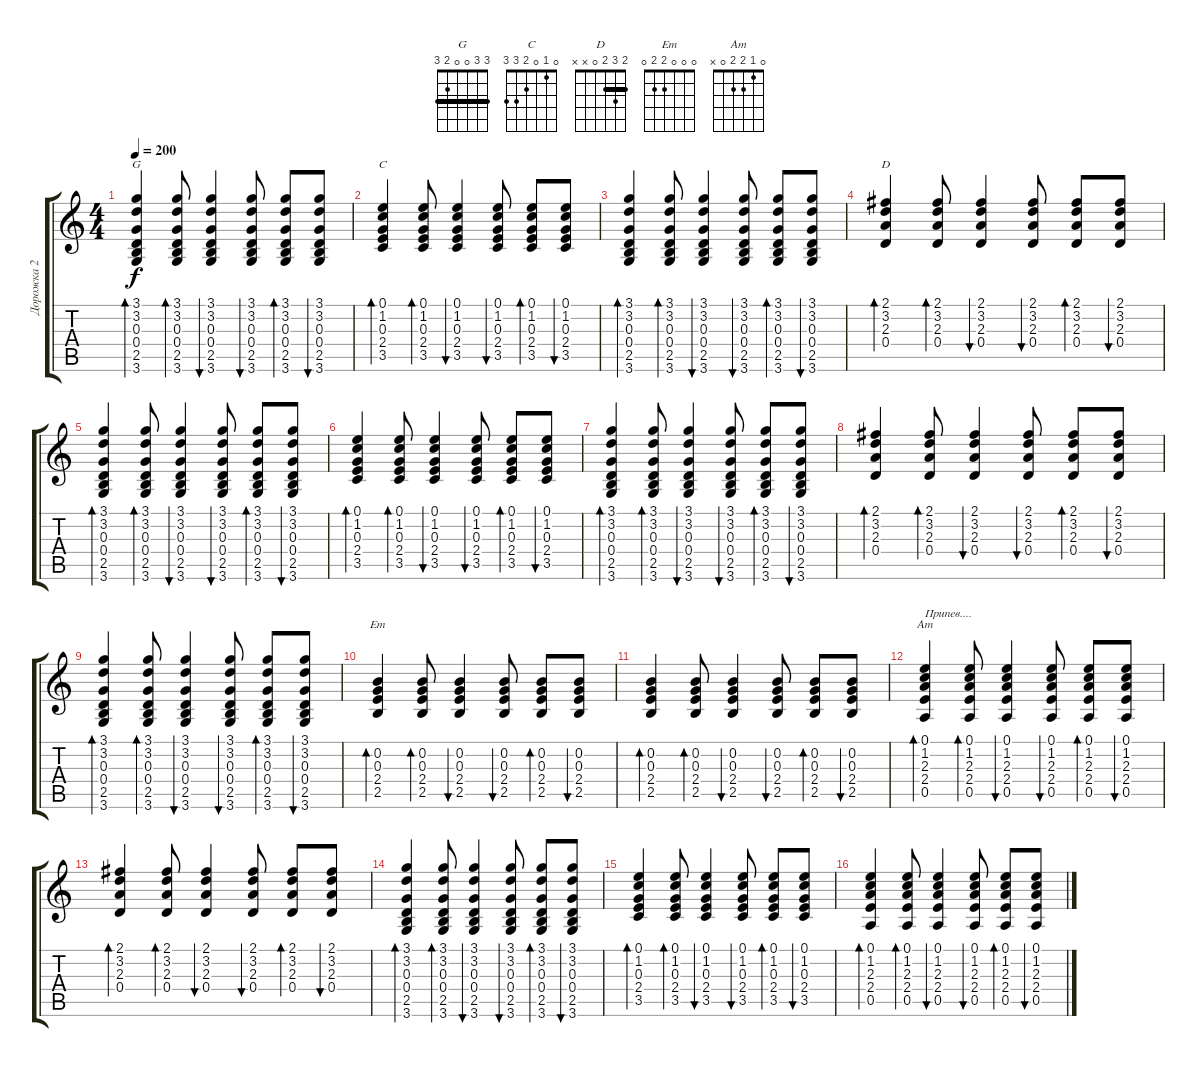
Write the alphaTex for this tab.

\track ("Дорожка 2" "Дорожка 2") {instrument acousticguitarnylon}
\staff {score tabs}
\tuning (E4 B3 G3 D3 A2 E2) {hide}
\chord ("G" 3 3 0 0 2 3) {barre 3}
\chord ("C" 0 1 0 2 3 3)
\chord ("D" 2 3 2 0 x x) {barre 2}
\chord ("Em" 0 0 0 2 2 0)
\chord ("Am" 0 1 2 2 0 x)
\ts (4 4)
\tempo 200
\clef g2
\ks c
(3.1 3.2 0.3 0.4 2.5 3.6).4{bd 60 ch "G" dy f} (3.1 3.2 0.3 0.4 2.5 3.6).8{bd 60} (3.1 3.2 0.3 0.4 2.5 3.6).4{bu 60} (3.1 3.2 0.3 0.4 2.5 3.6).8{bu 60} (3.1 3.2 0.3 0.4 2.5 3.6).8{bd 60} (3.1 3.2 0.3 0.4 2.5 3.6).8{bu 60} |
(0.1 1.2 0.3 2.4 3.5).4{bd 60 ch "C"} (0.1 1.2 0.3 2.4 3.5).8{bd 60} (0.1 1.2 0.3 2.4 3.5).4{bu 60} (0.1 1.2 0.3 2.4 3.5).8{bu 60} (0.1 1.2 0.3 2.4 3.5).8{bd 60} (0.1 1.2 0.3 2.4 3.5).8{bu 60} |
(3.1 3.2 0.3 0.4 2.5 3.6).4{bd 60} (3.1 3.2 0.3 0.4 2.5 3.6).8{bd 60} (3.1 3.2 0.3 0.4 2.5 3.6).4{bu 60} (3.1 3.2 0.3 0.4 2.5 3.6).8{bu 60} (3.1 3.2 0.3 0.4 2.5 3.6).8{bd 60} (3.1 3.2 0.3 0.4 2.5 3.6).8{bu 60} |
(2.1 3.2 2.3 0.4).4{bd 60 ch "D"} (2.1 3.2 2.3 0.4).8{bd 60} (2.1 3.2 2.3 0.4).4{bu 60} (2.1 3.2 2.3 0.4).8{bu 60} (2.1 3.2 2.3 0.4).8{bd 60} (2.1 3.2 2.3 0.4).8{bu 60} |
(3.1 3.2 0.3 0.4 2.5 3.6).4{bd 60} (3.1 3.2 0.3 0.4 2.5 3.6).8{bd 60} (3.1 3.2 0.3 0.4 2.5 3.6).4{bu 60} (3.1 3.2 0.3 0.4 2.5 3.6).8{bu 60} (3.1 3.2 0.3 0.4 2.5 3.6).8{bd 60} (3.1 3.2 0.3 0.4 2.5 3.6).8{bu 60} |
(0.1 1.2 0.3 2.4 3.5).4{bd 60} (0.1 1.2 0.3 2.4 3.5).8{bd 60} (0.1 1.2 0.3 2.4 3.5).4{bu 60} (0.1 1.2 0.3 2.4 3.5).8{bu 60} (0.1 1.2 0.3 2.4 3.5).8{bd 60} (0.1 1.2 0.3 2.4 3.5).8{bu 60} |
(3.1 3.2 0.3 0.4 2.5 3.6).4{bd 60} (3.1 3.2 0.3 0.4 2.5 3.6).8{bd 60} (3.1 3.2 0.3 0.4 2.5 3.6).4{bu 60} (3.1 3.2 0.3 0.4 2.5 3.6).8{bu 60} (3.1 3.2 0.3 0.4 2.5 3.6).8{bd 60} (3.1 3.2 0.3 0.4 2.5 3.6).8{bu 60} |
(2.1 3.2 2.3 0.4).4{bd 60} (2.1 3.2 2.3 0.4).8{bd 60} (2.1 3.2 2.3 0.4).4{bu 60} (2.1 3.2 2.3 0.4).8{bu 60} (2.1 3.2 2.3 0.4).8{bd 60} (2.1 3.2 2.3 0.4).8{bu 60} |
(3.1 3.2 0.3 0.4 2.5 3.6).4{bd 60} (3.1 3.2 0.3 0.4 2.5 3.6).8{bd 60} (3.1 3.2 0.3 0.4 2.5 3.6).4{bu 60} (3.1 3.2 0.3 0.4 2.5 3.6).8{bu 60} (3.1 3.2 0.3 0.4 2.5 3.6).8{bd 60} (3.1 3.2 0.3 0.4 2.5 3.6).8{bu 60} |
(0.2 0.3 2.4 2.5).4{bd 60 ch "Em"} (0.2 0.3 2.4 2.5).8{bd 60} (0.2 0.3 2.4 2.5).4{bu 60} (0.2 0.3 2.4 2.5).8{bu 60} (0.2 0.3 2.4 2.5).8{bd 60} (0.2 0.3 2.4 2.5).8{bu 60} |
(0.2 0.3 2.4 2.5).4{bd 60} (0.2 0.3 2.4 2.5).8{bd 60} (0.2 0.3 2.4 2.5).4{bu 60} (0.2 0.3 2.4 2.5).8{bu 60} (0.2 0.3 2.4 2.5).8{bd 60} (0.2 0.3 2.4 2.5).8{bu 60} |
(0.1 1.2 2.3 2.4 0.5).4{bd 60 ch "Am" txt "Припев...."} (0.1 1.2 2.3 2.4 0.5).8{bd 60} (0.1 1.2 2.3 2.4 0.5).4{bu 60} (0.1 1.2 2.3 2.4 0.5).8{bu 60} (0.1 1.2 2.3 2.4 0.5).8{bd 60} (0.1 1.2 2.3 2.4 0.5).8{bu 60} |
(2.1 3.2 2.3 0.4).4{bd 60} (2.1 3.2 2.3 0.4).8{bd 60} (2.1 3.2 2.3 0.4).4{bu 60} (2.1 3.2 2.3 0.4).8{bu 60} (2.1 3.2 2.3 0.4).8{bd 60} (2.1 3.2 2.3 0.4).8{bu 60} |
(3.1 3.2 0.3 0.4 2.5 3.6).4{bd 60} (3.1 3.2 0.3 0.4 2.5 3.6).8{bd 60} (3.1 3.2 0.3 0.4 2.5 3.6).4{bu 60} (3.1 3.2 0.3 0.4 2.5 3.6).8{bu 60} (3.1 3.2 0.3 0.4 2.5 3.6).8{bd 60} (3.1 3.2 0.3 0.4 2.5 3.6).8{bu 60} |
(0.1 1.2 0.3 2.4 3.5).4{bd 60} (0.1 1.2 0.3 2.4 3.5).8{bd 60} (0.1 1.2 0.3 2.4 3.5).4{bu 60} (0.1 1.2 0.3 2.4 3.5).8{bu 60} (0.1 1.2 0.3 2.4 3.5).8{bd 60} (0.1 1.2 0.3 2.4 3.5).8{bu 60} |
(0.1 1.2 2.3 2.4 0.5).4{bd 60} (0.1 1.2 2.3 2.4 0.5).8{bd 60} (0.1 1.2 2.3 2.4 0.5).4{bu 60} (0.1 1.2 2.3 2.4 0.5).8{bu 60} (0.1 1.2 2.3 2.4 0.5).8{bd 60} (0.1 1.2 2.3 2.4 0.5).8{bu 60}
